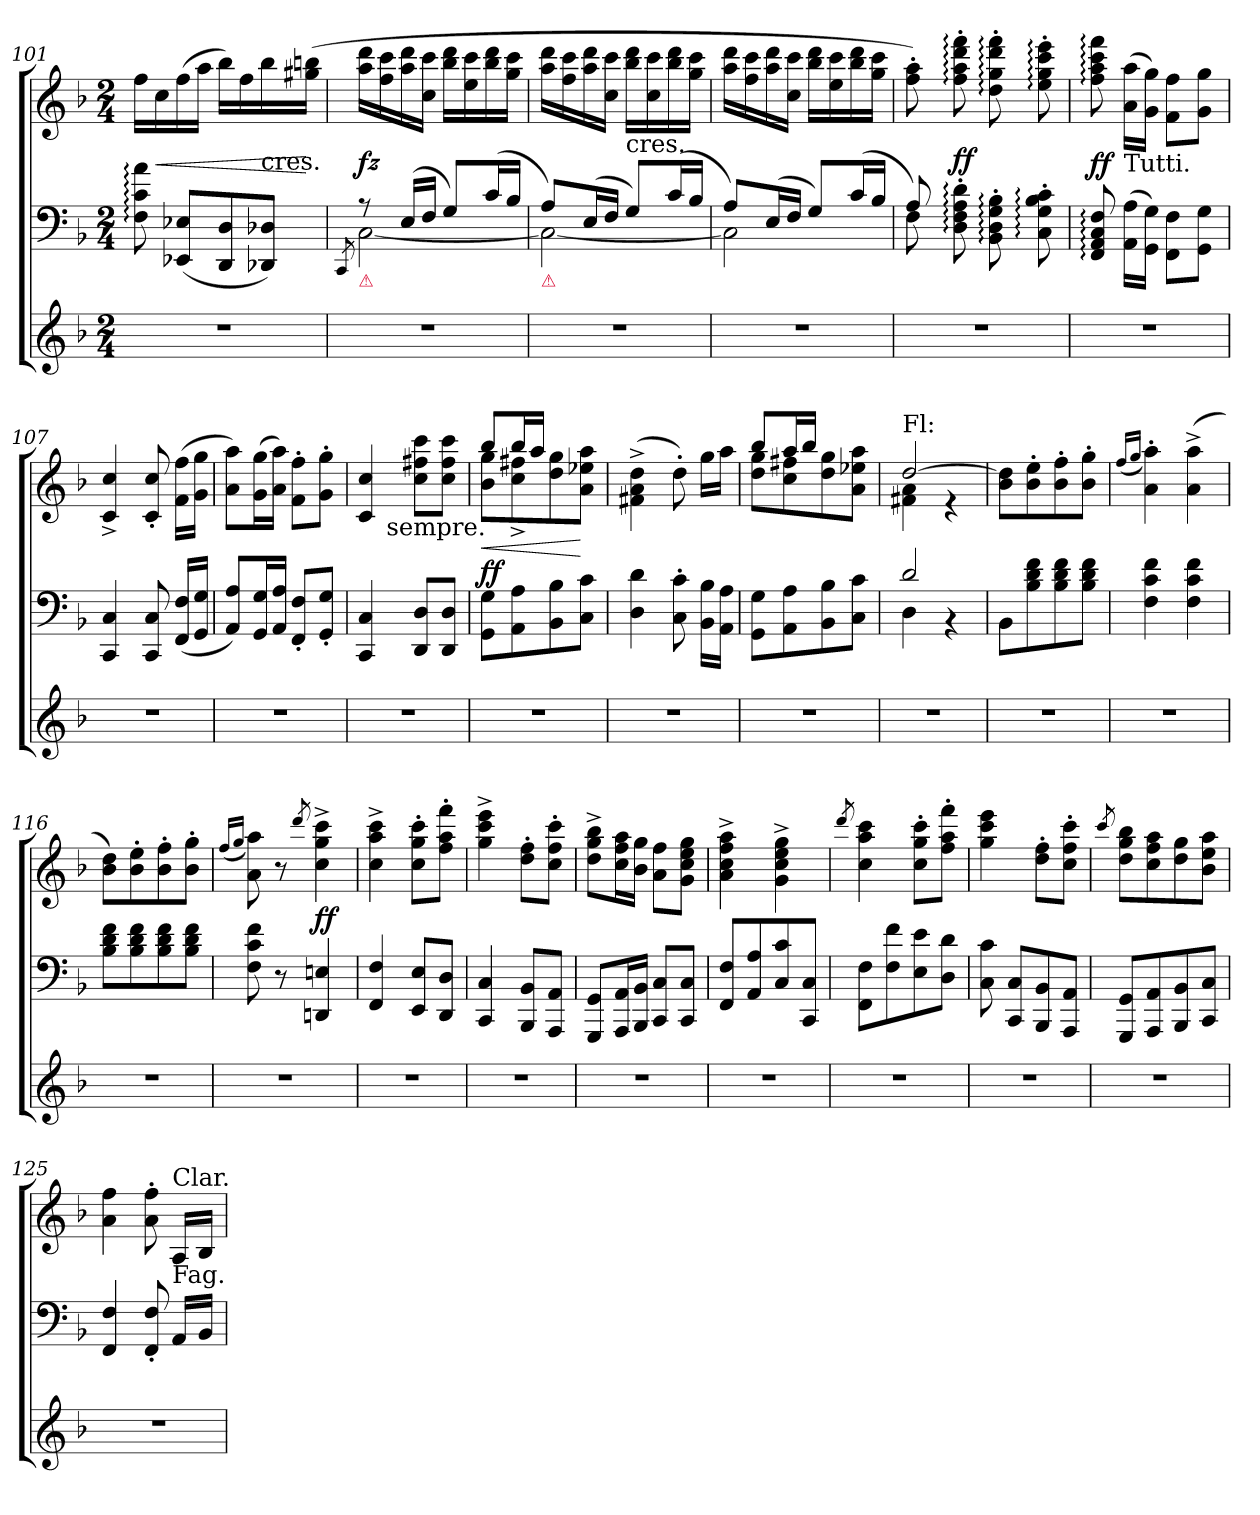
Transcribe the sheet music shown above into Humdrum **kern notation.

**kern	**kern	**kern	**dynam
*part2	*part1	*part1	*part1
*staff3	*staff2	*staff1	*staff1/2
*clefG2	*clefF4	*clefG2	*
*k[b-]	*k[b-]	*k[b-]	*
*F:	*F:	*F:	*
*M2/4	*M2/4	*M2/4	*
=101	=101	=101	=101
2r	8F: 8c: 8a:	16ffLL	.
.	.	16cc	<
.	(8EE-X 8E-XL	(16ff	.
.	.	16aaJJ	.
.	8DD 8D	16bb-LL)	.
.	.	16ff	.
!	!	!LO:TX:c:t=cres.	!
.	8DD-X 8D-XJ)	16bb-	.
.	.	(16gg#X 16bbnJJ	[
=102	=102	=102	=102
*	*^	*	*
.	.	8qCC/	.	.
!	!LO:TX:b:color=crimson:t=⚠	!	!	!
2r	8rA	[2C	16aa 16dddLL	fz
.	.	.	16ff 16ccc	.
.	(<16ELL	.	16aa 16ddd	.
.	16FJJ	.	16cc 16cccJJ	.
.	8GL)	.	16bb- 16dddLL	.
.	.	.	16ee 16ccc	.
.	(<16cL	.	16bb- 16ddd	.
.	16B-JJ	.	16gg 16cccJJ	.
=103	=103	=103	=103	=103
!	!LO:TX:b:color=crimson:t=⚠	!	!	!
2r	8AL)	2C_	16aa 16dddLL	.
.	.	.	16ff 16ccc	.
.	(<16EL	.	16aa 16ddd	.
.	16FJJ	.	16cc 16cccJJ	.
!	!	!	!LO:TX:c:t=cres.	!
.	8GL)	.	16bb- 16dddLL	.
.	.	.	16cc 16ccc	.
.	(<16cL	.	16bb- 16ddd	.
.	16B-JJ	.	16gg 16cccJJ	.
=104	=104	=104	=104	=104
2r	8AL)	2C]	16aa 16dddLL	.
.	.	.	16ff 16ccc	.
.	(<16EL	.	16aa 16ddd	.
.	16FJJ	.	16cc 16cccJJ	.
.	8GL)	.	16bb- 16dddLL	.
.	.	.	16ee 16ccc	.
.	(<16cL	.	16bb- 16ddd	.
.	16B-JJ	.	16gg 16cccJJ	.
=105	=105	=105	=105	=105
2r	8A)	8F	8ff'> 8aa'>)	.
.	8reyy	8D:'> 8F:'> 8A:'> 8d:'>	8ff:'> 8aa:'> 8ddd:'> 8fff:'>	ff
.	4reyy	8BB-:'> 8D:'> 8G:'> 8B-:'>	8dd:'> 8gg:'> 8ddd:'> 8fff:'>	.
.	.	8C:'> 8G:'> 8B-:'> 8c:'>	8ee:'> 8gg:'> 8ccc:'> 8eee:'>	.
*	*v	*v	*	*
=106	=106	=106	=106
2r	8FF: 8AA: 8C: 8F:	8ff: 8aa: 8ccc: 8fff:	ff
!	!	!LO:TX:b:t=Tutti.	!
.	(16AA!\ 16A!\LL	(16a!\ 16aa!\LL	.
.	16GG!\ 16G!\JJ)	16g!\ 16gg!\JJ)	.
.	8FF!\ 8F!\L	8f!\ 8ff!\L	.
.	8GG!\ 8G!\J	8g!\ 8gg!\J	.
=107	=107	=107	=107
2r	4CC! 4C!	4c!^< 4cc!^<	.
.	8CC! 8C!	8c!'< 8cc!'<	.
.	(16FF! 16F!LL	(16f!\ 16ff!\LL	.
.	16GG! 16G!JJ	16g!\ 16gg!\JJ	.
=108	=108	=108	=108
2r	8AA!/ 8A!/L)	8a!\ 8aa!\L)	.
.	16GG!/ 16G!/L	(16g!\ 16gg!\L	.
.	16AA!/ 16A!/JJ	16a!\ 16aa!\JJ)	.
.	8FF!'< 8F!'<L	8f!'>\ 8ff!'>\L	.
.	8GG!'< 8G!'<J	8g!'>\ 8gg!'>\J	.
=109	=109	=109	=109
*	*	*^	*
2r	4CC! 4C!	4c! 4cc!	8ryy	.
!	!	!	!LO:TX:b:t=sempre.	!
.	.	.	4.ryy	.
.	8DD! 8D!L	8cc!\ 8ff#X!\ 8ccc!\L	.	.
.	8DD! 8D!J	8cc! 8ff#! 8ccc!J	.	.
=110	=110	=110	=110	=110
!	!	!	!	!LO:HP:b
2r	8GG!\ 8G!\L	8bb-!L	8b-!\ 8gg!\L	< ff
.	8AA!\ 8A!\	16bb-!L	8cc!^<\ 8ff#X!^<\	.
.	.	16aa!JJ	.	.
.	8BB-!\ 8B-!\	4rgggyy	8dd!\ 8gg!\	.
.	8C!\ 8c!\J	.	8a!\ 8ee-X!\ 8aa!\J	[
*	*	*v	*v	*
=111	=111	=111	=111
2r	4D! 4d!	(4f#X!^>\ 4a!^>\ 4dd!^>\	.
.	8C!'> 8c!'>	8dd'>!)	.
.	16BB-!\ 16B-!\LL	16gg!\LL	.
.	16AA!\ 16A!\JJ	16aa!\JJ	.
=112	=112	=112	=112
*	*	*^	*
2r	8GG!\ 8G!\L	8bb-!L	8dd!\ 8gg!\L	.
.	8AA!\ 8A!\	16aa!L	8cc!\ 8ff#X!\	.
.	.	16bb-!JJ	.	.
.	8BB-!\ 8B-!\	4rgggyy	8dd!\ 8gg!\	.
.	8C!\ 8c!\J	.	8a!\ 8ee-X!\ 8aa!\J	.
=113	=113	=113	=113	=113
*	*^	*	*	*
!	!	!	!LO:TX:a:t=Fl&colon;	!	!
2r	2d!	4D!	[2dd!	4f#X! 4a!	.
.	.	4r	.	4r	.
*	*v	*v	*	*	*
*	*	*v	*v	*
=114	=114	=114	=114
2r	8BB-!\L	8b-!\ 8dd!]\L	.
.	8B-!\ 8d!\ 8f!\	8b-!'>\ 8ee!'>\	.
.	8B-!\ 8d!\ 8f!\	8b-!'>\ 8ff!'>\	.
.	8B-!\ 8d!\ 8f!\J	8b-!'>\ 8gg!'>\J	.
=115	=115	=115	=115
.	.	(<16qqff!LL	.
.	.	16qqgg!JJ	.
2r	4F! 4c! 4f!	4a!'> 4aa!'>)	.
.	4F! 4c! 4f!	(4a!^> 4aa!^>	.
=116	=116	=116	=116
2r	8B-!\ 8d!\ 8f!\L	8b-!\ 8dd!\L)	.
.	8B-!\ 8d!\ 8f!\	8b-!'>\ 8ee!'>\	.
.	8B-!\ 8d!\ 8f!\	8b-!'>\ 8ff!'>\	.
.	8B-!\ 8d!\ 8f!\J	8b-!'>\ 8gg!'>\J	.
=117	=117	=117	=117
.	.	(<16qqff!LL	.
.	.	16qqgg!JJ	.
2r	8F! 8c! 8f!	8a! 8aa!)	.
.	8r	8r	.
.	.	8qddd!	.
.	4DDn! 4En!	4cc!^< 4gg!^< 4ccc!^<	ff
=118	=118	=118	=118
2r	4FF! 4F!	4cc!^< 4aa!^< 4ccc!^<	.
.	8EE! 8E!L	8cc!'>\ 8gg!'>\ 8ccc!'>\L	.
.	8DD! 8D!J	8ff!'>\ 8aa!'>\ 8fff!'>\J	.
=119	=119	=119	=119
2r	4CC! 4C!	4gg!^< 4ccc!^< 4eee!^<	.
.	8BBB-! 8BB-!L	8dd!'>\ 8ff!'>\L	.
.	8AAA! 8AA!J	8cc!'>\ 8ff!'>\ 8ccc!'>\J	.
=120	=120	=120	=120
2r	8GGG! 8GG!L	8dd!^<\ 8gg!^<\ 8bb-!^<\L	.
.	16AAA! 16AA!L	16cc!\ 16ff!\ 16aa!\L	.
.	16BBB-! 16BB-!JJ	16b-!\ 16gg!\JJ	.
.	8CC! 8C!L	8a!\ 8ff!\L	.
.	8CC! 8C!J	8g!\ 8cc!\ 8ee!\ 8gg!\J	.
=121	=121	=121	=121
2r	8FF! 8F!L	4a!^< 4cc!^< 4ff!^< 4aa!^<	.
.	8AA! 8A!	.	.
.	8C! 8c!	4g!^< 4cc!^< 4ee!^< 4gg!^<	.
.	8CC! 8C!J	.	.
=122	=122	=122	=122
.	.	8qddd!	.
2r	8FF!\ 8F!\L	4cc! 4aa! 4ccc!	.
.	8F!\ 8f!\	.	.
.	8E!\ 8e!\	8cc!'>\ 8gg!'>\ 8ccc!'>\L	.
.	8D!\ 8d!\J	8ff!'>\ 8aa!'>\ 8fff!'>\J	.
=123	=123	=123	=123
2r	8C! 8c!	4gg! 4ccc! 4eee!	.
.	8CC! 8C!L	.	.
.	8BBB-! 8BB-!	8dd!'>\ 8ff!'>\L	.
.	8AAA! 8AA!J	8cc!'>\ 8ff!'>\ 8ccc!'>\J	.
=124	=124	=124	=124
.	.	8qccc!	.
2r	8GGG! 8GG!L	8dd!\ 8gg!\ 8bb-!\L	.
.	8AAA! 8AA!	8cc!\ 8ff!\ 8aa!\	.
.	8BBB-! 8BB-!	8dd!\ 8gg!\	.
.	8CC! 8C!J	8b-!\ 8ee!\ 8aa!\J	.
=125	=125	=125	=125
2r	4FF! 4F!	4a! 4ff!	.
.	8FF!'< 8F!'<	8a!'> 8ff!'>	.
!	!	!LO:TX:a:t=Clar.	!
!	!	!LO:TX:b:t=Fag.	!
.	16AA!LL	16A!LL	.
.	16BB-!JJ	16B-!JJ	.
=	=	=	=
*-	*-	*-	*-
